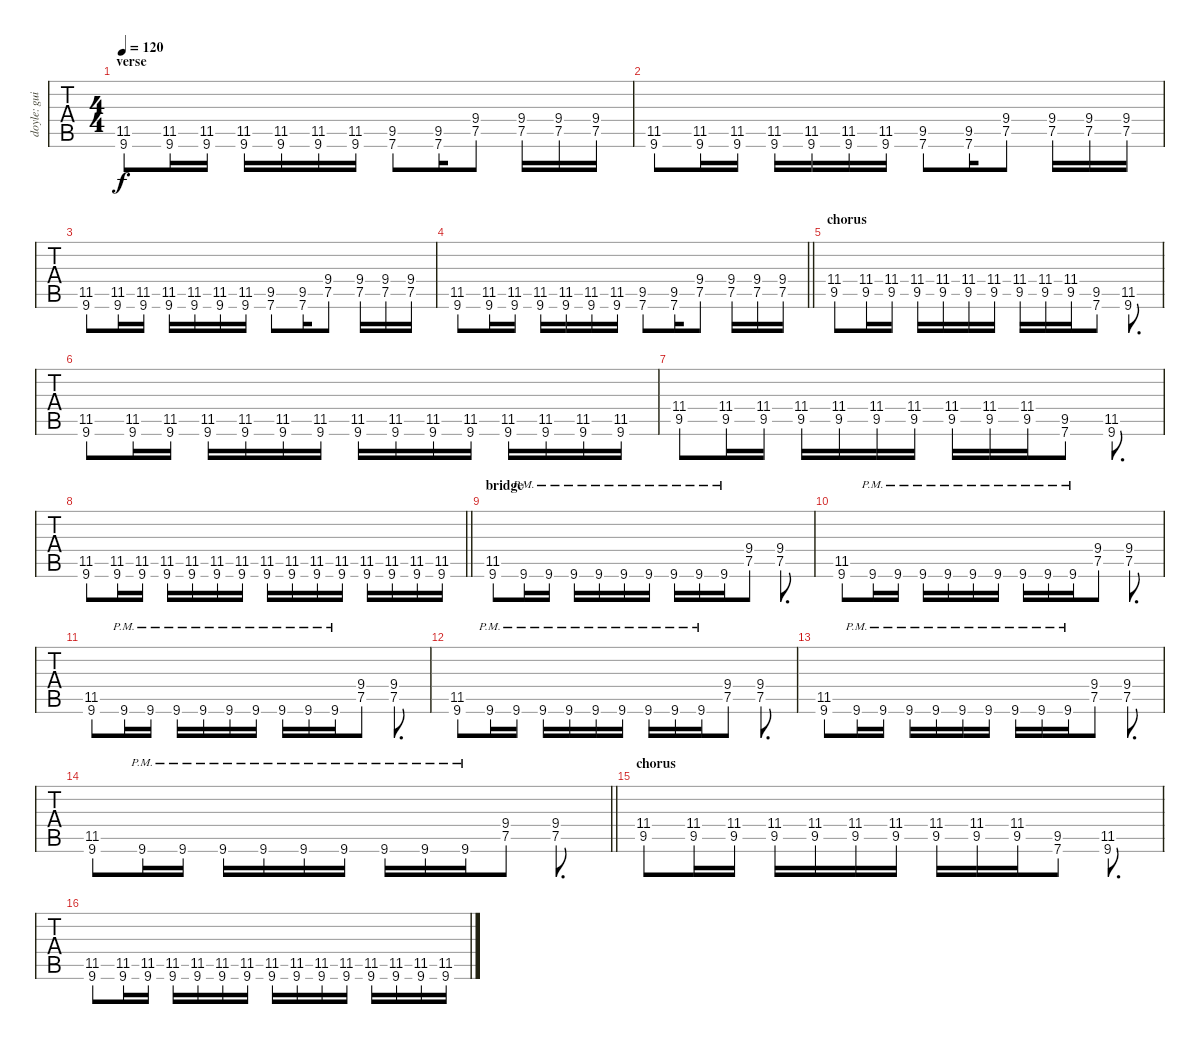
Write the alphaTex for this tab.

\track ("doyle: guitar" "doyle: gui") {instrument distortionguitar}
\staff {tabs}
\tuning (E4 B3 G3 D3 A2 E2) {hide}
\ts (4 4)
\section ("" "verse")
\tempo 120
\clef g2
\ks c
(11.5 9.6).8{dy f} (11.5 9.6).16 (11.5 9.6).16 (11.5 9.6).16 (11.5 9.6).16 (11.5 9.6).16 (11.5 9.6).16 (9.5 7.6).8 (9.5 7.6).16 (9.4 7.5).8 (9.4 7.5).16 (9.4 7.5).16 (9.4 7.5).16 |
(11.5 9.6).8 (11.5 9.6).16 (11.5 9.6).16 (11.5 9.6).16 (11.5 9.6).16 (11.5 9.6).16 (11.5 9.6).16 (9.5 7.6).8 (9.5 7.6).16 (9.4 7.5).8 (9.4 7.5).16 (9.4 7.5).16 (9.4 7.5).16 |
(11.5 9.6).8 (11.5 9.6).16 (11.5 9.6).16 (11.5 9.6).16 (11.5 9.6).16 (11.5 9.6).16 (11.5 9.6).16 (9.5 7.6).8 (9.5 7.6).16 (9.4 7.5).8 (9.4 7.5).16 (9.4 7.5).16 (9.4 7.5).16 |
\barLineRight lightlight
(11.5 9.6).8 (11.5 9.6).16 (11.5 9.6).16 (11.5 9.6).16 (11.5 9.6).16 (11.5 9.6).16 (11.5 9.6).16 (9.5 7.6).8 (9.5 7.6).16 (9.4 7.5).8 (9.4 7.5).16 (9.4 7.5).16 (9.4 7.5).16 |
\section ("" "chorus")
(11.4 9.5).8 (11.4 9.5).16 (11.4 9.5).16 (11.4 9.5).16 (11.4 9.5).16 (11.4 9.5).16 (11.4 9.5).16 (11.4 9.5).16 (11.4 9.5).16 (11.4 9.5).16 (9.5 7.6).8 (11.5 9.6).8{d} |
(11.5 9.6).8 (11.5 9.6).16 (11.5 9.6).16 (11.5 9.6).16 (11.5 9.6).16 (11.5 9.6).16 (11.5 9.6).16 (11.5 9.6).16 (11.5 9.6).16 (11.5 9.6).16 (11.5 9.6).16 (11.5 9.6).16 (11.5 9.6).16 (11.5 9.6).16 (11.5 9.6).16 |
(11.4 9.5).8 (11.4 9.5).16 (11.4 9.5).16 (11.4 9.5).16 (11.4 9.5).16 (11.4 9.5).16 (11.4 9.5).16 (11.4 9.5).16 (11.4 9.5).16 (11.4 9.5).16 (9.5 7.6).8 (11.5 9.6).8{d} |
\barLineRight lightlight
(11.5 9.6).8 (11.5 9.6).16 (11.5 9.6).16 (11.5 9.6).16 (11.5 9.6).16 (11.5 9.6).16 (11.5 9.6).16 (11.5 9.6).16 (11.5 9.6).16 (11.5 9.6).16 (11.5 9.6).16 (11.5 9.6).16 (11.5 9.6).16 (11.5 9.6).16 (11.5 9.6).16 |
\section ("" "bridge")
(11.5 9.6).8 9.6{pm}.16 9.6{pm}.16 9.6{pm}.16 9.6{pm}.16 9.6{pm}.16 9.6{pm}.16 9.6{pm}.16 9.6{pm}.16 9.6{pm}.16 (9.4 7.5).8 (9.4 7.5).8{d} |
(11.5 9.6).8 9.6{pm}.16 9.6{pm}.16 9.6{pm}.16 9.6{pm}.16 9.6{pm}.16 9.6{pm}.16 9.6{pm}.16 9.6{pm}.16 9.6{pm}.16 (9.4 7.5).8 (9.4 7.5).8{d} |
(11.5 9.6).8 9.6{pm}.16 9.6{pm}.16 9.6{pm}.16 9.6{pm}.16 9.6{pm}.16 9.6{pm}.16 9.6{pm}.16 9.6{pm}.16 9.6{pm}.16 (9.4 7.5).8 (9.4 7.5).8{d} |
(11.5 9.6).8 9.6{pm}.16 9.6{pm}.16 9.6{pm}.16 9.6{pm}.16 9.6{pm}.16 9.6{pm}.16 9.6{pm}.16 9.6{pm}.16 9.6{pm}.16 (9.4 7.5).8 (9.4 7.5).8{d} |
(11.5 9.6).8 9.6{pm}.16 9.6{pm}.16 9.6{pm}.16 9.6{pm}.16 9.6{pm}.16 9.6{pm}.16 9.6{pm}.16 9.6{pm}.16 9.6{pm}.16 (9.4 7.5).8 (9.4 7.5).8{d} |
\barLineRight lightlight
(11.5 9.6).8 9.6{pm}.16 9.6{pm}.16 9.6{pm}.16 9.6{pm}.16 9.6{pm}.16 9.6{pm}.16 9.6{pm}.16 9.6{pm}.16 9.6{pm}.16 (9.4 7.5).8 (9.4 7.5).8{d} |
\section ("" "chorus")
(11.4 9.5).8 (11.4 9.5).16 (11.4 9.5).16 (11.4 9.5).16 (11.4 9.5).16 (11.4 9.5).16 (11.4 9.5).16 (11.4 9.5).16 (11.4 9.5).16 (11.4 9.5).16 (9.5 7.6).8 (11.5 9.6).8{d} |
(11.5 9.6).8 (11.5 9.6).16 (11.5 9.6).16 (11.5 9.6).16 (11.5 9.6).16 (11.5 9.6).16 (11.5 9.6).16 (11.5 9.6).16 (11.5 9.6).16 (11.5 9.6).16 (11.5 9.6).16 (11.5 9.6).16 (11.5 9.6).16 (11.5 9.6).16 (11.5 9.6).16
